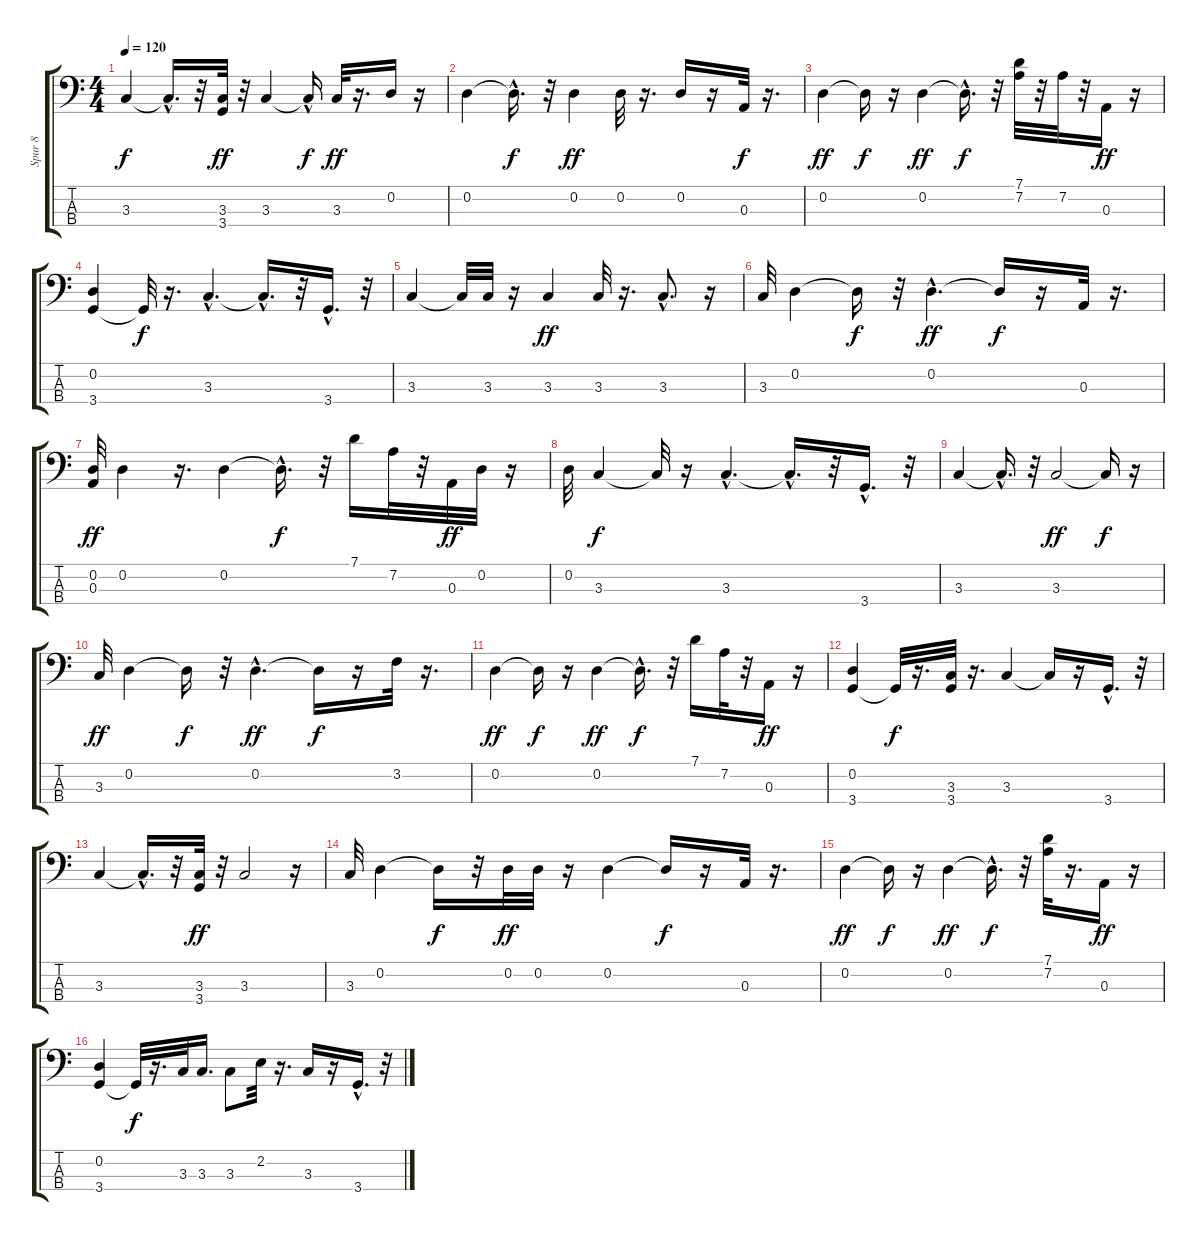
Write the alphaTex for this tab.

\track ("Spur 8" "Spur 8") {instrument fretlessbass}
\staff {score tabs}
\tuning (G2 D2 A1 E1) {hide}
\ts (4 4)
\tempo 120
\clef f4
\ks c
3.3.4{dy f} 3.3{hac t}.16{d} r.32 (3.3 3.4).32{dy ff} r.32 3.3.4 3.3{hac t}.16{dy f} 3.3.32{dy ff} r.16{d} 0.2.16 r.16 |
0.2.4 0.2{hac t}.16{d dy f} r.32 0.2.4{dy ff} 0.2.32 r.16{d} 0.2.16 r.16 0.3.32{dy f} r.16{d} |
0.2.4{dy ff} 0.2{t}.16{dy f} r.16 0.2.4{dy ff} 0.2{hac t}.16{d dy f} r.32 (7.1 7.2).32 r.32 7.2.32 r.32 0.3.16{dy ff} r.16 |
(0.2 3.4).4 3.4{t}.32{dy f} r.16{d} 3.3{hac}.4{d} 3.3{hac t}.16{d} r.32 3.4{hac}.16{d} r.32 |
3.3.4 3.3{t}.32 3.3.32 r.16 3.3.4{dy ff} 3.3.32 r.16{d} 3.3{hac}.8{d} r.16 |
3.3.32 0.2.4 0.2{t}.16{dy f} r.32 0.2{hac}.4{d dy ff} 0.2{t}.16{dy f} r.16 0.3.32 r.16{d} |
(0.2 0.3).32{dy ff} 0.2.4 r.16{d} 0.2.4 0.2{hac t}.16{d dy f} r.32 7.1.16 7.2.32 r.32 0.3.32{dy ff} 0.2.32 r.16 |
0.2.32 3.3.4{dy f} 3.3{t}.32 r.16 3.3{hac}.4{d} 3.3{hac t}.16{d} r.32 3.4{hac}.16{d} r.32 |
3.3.4 3.3{hac t}.16{d} r.32 3.3.2{dy ff} 3.3{t}.16{dy f} r.16 |
3.3.32{dy ff} 0.2.4 0.2{t}.16{dy f} r.32 0.2{hac}.4{d dy ff} 0.2{t}.16{dy f} r.16 3.2.32 r.16{d} |
0.2.4{dy ff} 0.2{t}.16{dy f} r.16 0.2.4{dy ff} 0.2{hac t}.16{d dy f} r.32 7.1.16 7.2.32 r.32 0.3.16{dy ff} r.16 |
(0.2 3.4).4 3.4{t}.32{dy f} r.16{d} (3.3 3.4).32 r.16{d} 3.3.4 3.3{t}.16 r.16 3.4{hac}.16{d} r.32 |
3.3.4 3.3{hac t}.16{d} r.32 (3.3 3.4).32{dy ff} r.32 3.3.2 r.16 |
3.3.32 0.2.4 0.2{t}.16{dy f} r.32 0.2.32{dy ff} 0.2.32 r.16 0.2.4 0.2{t}.16{dy f} r.16 0.3.32 r.16{d} |
0.2.4{dy ff} 0.2{t}.16{dy f} r.16 0.2.4{dy ff} 0.2{hac t}.16{d dy f} r.32 (7.1 7.2).32 r.16{d} 0.3.16{dy ff} r.16 |
(0.2 3.4).4 3.4{t}.32{dy f} r.16{d} 3.3.32 3.3.16{d} 3.3.8 2.2.32 r.16{d} 3.3.16 r.16 3.4{hac}.16{d} r.32
